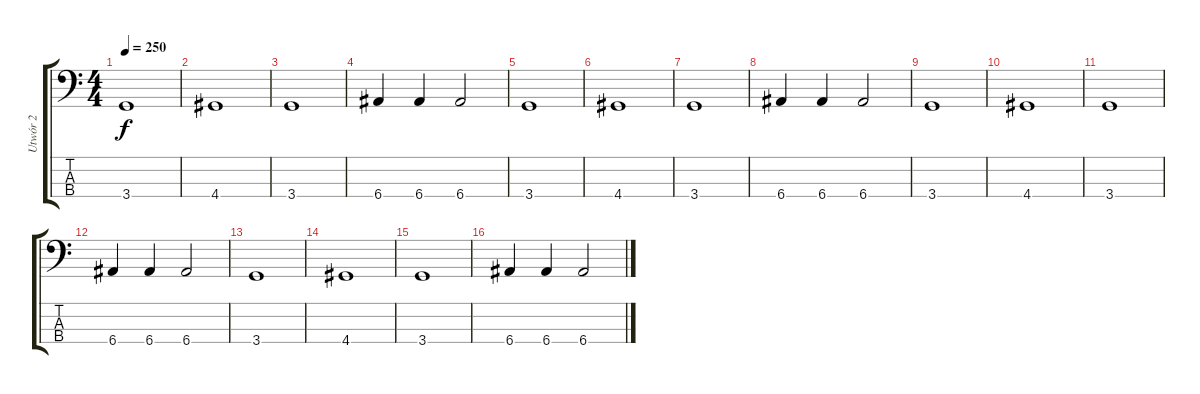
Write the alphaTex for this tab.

\track ("Utwór 2" "Utwór 2") {instrument electricbassfinger}
\staff {score tabs}
\tuning (G2 D2 A1 E1) {hide}
\ts (4 4)
\tempo 250
\clef f4
\ks c
3.4.1{dy f} |
4.4.1 |
3.4.1 |
6.4.4 6.4.4 6.4.2 |
3.4.1 |
4.4.1 |
3.4.1 |
6.4.4 6.4.4 6.4.2 |
3.4.1 |
4.4.1 |
3.4.1 |
6.4.4 6.4.4 6.4.2 |
3.4.1 |
4.4.1 |
3.4.1 |
6.4.4 6.4.4 6.4.2
